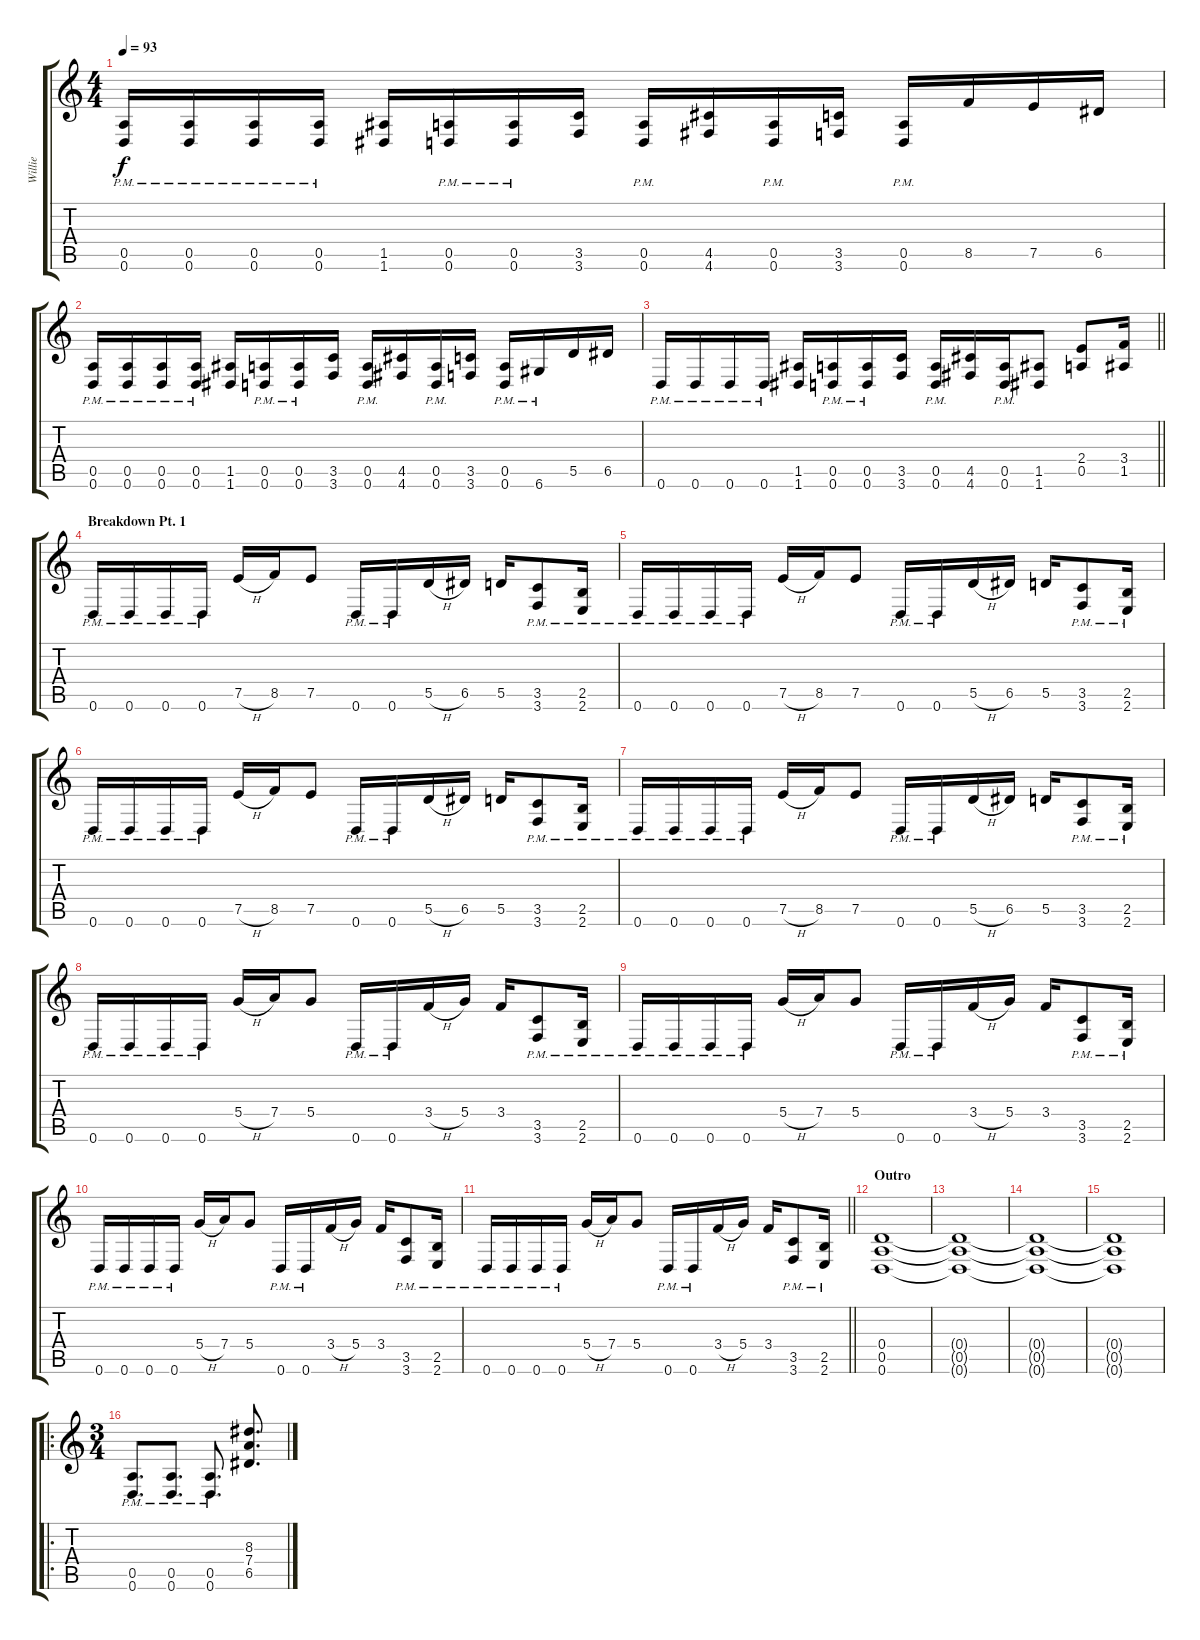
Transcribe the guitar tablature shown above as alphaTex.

\track ("Willie" "Willie") {instrument distortionguitar}
\staff {score tabs}
\tuning (E4 B3 G3 D3 A2 D2) {hide}
\ts (4 4)
\tempo 93
\clef g2
\ks c
(0.5 0.6{pm}).16{dy f} (0.5 0.6{pm}).16 (0.5 0.6{pm}).16 (0.5 0.6{pm}).16 (1.5 1.6).16 (0.5 0.6{pm}).16 (0.5 0.6{pm}).16 (3.5 3.6).16 (0.5 0.6{pm}).16 (4.5 4.6).16 (0.5 0.6{pm}).16 (3.5 3.6).16 (0.5 0.6{pm}).16 8.5.16 7.5.16 6.5.16 |
(0.5 0.6{pm}).16 (0.5 0.6{pm}).16 (0.5 0.6{pm}).16 (0.5 0.6{pm}).16 (1.5 1.6).16 (0.5 0.6{pm}).16 (0.5 0.6{pm}).16 (3.5 3.6).16 (0.5 0.6{pm}).16 (4.5 4.6).16 (0.5 0.6{pm}).16 (3.5 3.6).16 (0.5 0.6{pm}).16 6.6{pm}.16 5.5.16 6.5.16 |
\barLineRight lightlight
0.6{pm}.16 0.6{pm}.16 0.6{pm}.16 0.6{pm}.16 (1.5 1.6).16 (0.5 0.6{pm}).16 (0.5 0.6{pm}).16 (3.5 3.6).16 (0.5 0.6{pm}).16 (4.5 4.6).16 (0.5 0.6{pm}).16 (1.5 1.6).8 (2.4 0.5).8 (3.4 1.5).16 |
\section ("" "Breakdown Pt. 1")
0.6{pm}.16 0.6{pm}.16 0.6{pm}.16 0.6{pm}.16 7.5{h}.16 8.5.16 7.5.8 0.6{pm}.16 0.6{pm}.16 5.5{h}.16 6.5.16 5.5.16 (3.5 3.6{pm}).8 (2.5 2.6{pm}).16 |
0.6{pm}.16 0.6{pm}.16 0.6{pm}.16 0.6{pm}.16 7.5{h}.16 8.5.16 7.5.8 0.6{pm}.16 0.6{pm}.16 5.5{h}.16 6.5.16 5.5.16 (3.5 3.6{pm}).8 (2.5 2.6{pm}).16 |
0.6{pm}.16 0.6{pm}.16 0.6{pm}.16 0.6{pm}.16 7.5{h}.16 8.5.16 7.5.8 0.6{pm}.16 0.6{pm}.16 5.5{h}.16 6.5.16 5.5.16 (3.5 3.6{pm}).8 (2.5 2.6{pm}).16 |
0.6{pm}.16 0.6{pm}.16 0.6{pm}.16 0.6{pm}.16 7.5{h}.16 8.5.16 7.5.8 0.6{pm}.16 0.6{pm}.16 5.5{h}.16 6.5.16 5.5.16 (3.5 3.6{pm}).8 (2.5 2.6{pm}).16 |
0.6{pm}.16 0.6{pm}.16 0.6{pm}.16 0.6{pm}.16 5.4{h}.16 7.4.16 5.4.8 0.6{pm}.16 0.6{pm}.16 3.4{h}.16 5.4.16 3.4.16 (3.5 3.6{pm}).8 (2.5 2.6{pm}).16 |
0.6{pm}.16 0.6{pm}.16 0.6{pm}.16 0.6{pm}.16 5.4{h}.16 7.4.16 5.4.8 0.6{pm}.16 0.6{pm}.16 3.4{h}.16 5.4.16 3.4.16 (3.5 3.6{pm}).8 (2.5 2.6{pm}).16 |
0.6{pm}.16 0.6{pm}.16 0.6{pm}.16 0.6{pm}.16 5.4{h}.16 7.4.16 5.4.8 0.6{pm}.16 0.6{pm}.16 3.4{h}.16 5.4.16 3.4.16 (3.5 3.6{pm}).8 (2.5 2.6{pm}).16 |
\barLineRight lightlight
0.6{pm}.16 0.6{pm}.16 0.6{pm}.16 0.6{pm}.16 5.4{h}.16 7.4.16 5.4.8 0.6{pm}.16 0.6{pm}.16 3.4{h}.16 5.4.16 3.4.16 (3.5 3.6{pm}).8 (2.5 2.6{pm}).16 |
\section ("" "Outro")
(0.4 0.5 0.6).1 |
(0.4{t} 0.5{t} 0.6{t}).1 |
(0.4{t} 0.5{t} 0.6{t}).1 |
(0.4{t} 0.5{t} 0.6{t}).1 |
\ro
\ts (3 4)
(0.5 0.6{pm}).8{d} (0.5 0.6{pm}).8{d} (0.5 0.6{pm}).8{d} (8.3 7.4 6.5).8{d}
